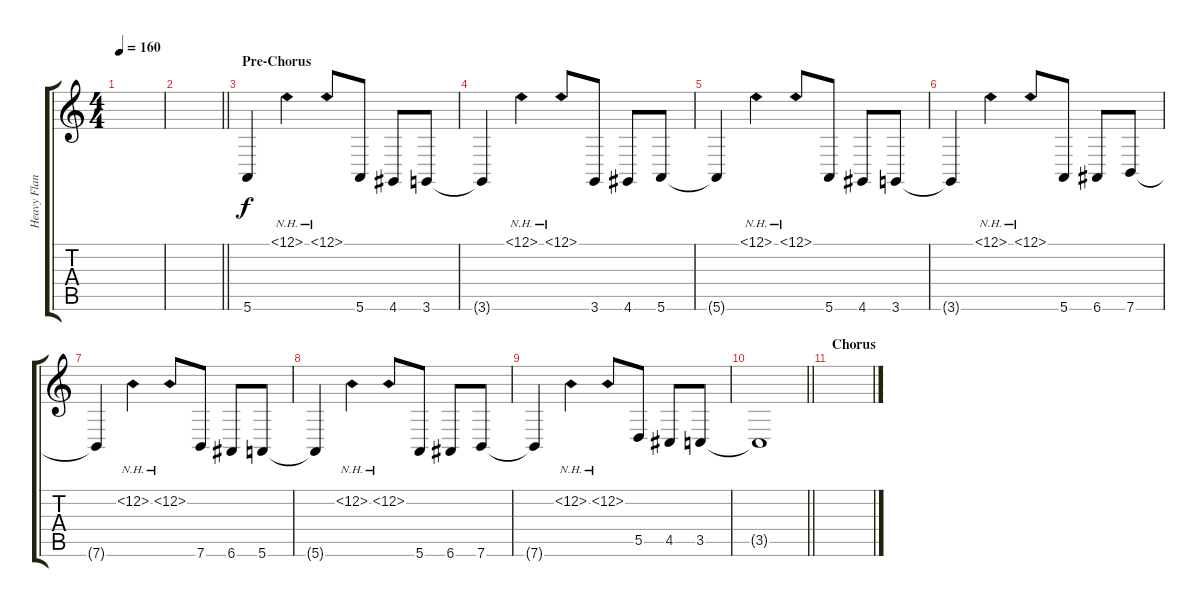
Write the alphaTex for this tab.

\track ("Heavy Flanger Guitar" "Heavy Flan") {instrument lead1square}
\staff {score tabs}
\tuning (E4 B3 G3 D3 A2 E2) {hide}
\ts (4 4)
\tempo 160
\clef g2
\ks c
|
\barLineRight lightlight
|
\section ("" "Pre-Chorus")
5.6.4 12.1{nh}.4 12.1{nh}.8 5.6.8 4.6.8 3.6.8 |
3.6{t}.4 12.1{nh}.4 12.1{nh}.8 3.6.8 4.6.8 5.6.8 |
5.6{t}.4 12.1{nh}.4 12.1{nh}.8 5.6.8 4.6.8 3.6.8 |
3.6{t}.4 12.1{nh}.4 12.1{nh}.8 5.6.8 6.6.8 7.6.8 |
7.6{t}.4 12.2{nh}.4 12.2{nh}.8 7.6.8 6.6.8 5.6.8 |
5.6{t}.4 12.2{nh}.4 12.2{nh}.8 5.6.8 6.6.8 7.6.8 |
7.6{t}.4 12.2{nh}.4 12.2{nh}.8 5.5.8 4.5.8 3.5.8 |
\barLineRight lightlight
3.5{t}.1 |
\section ("" "Chorus")
